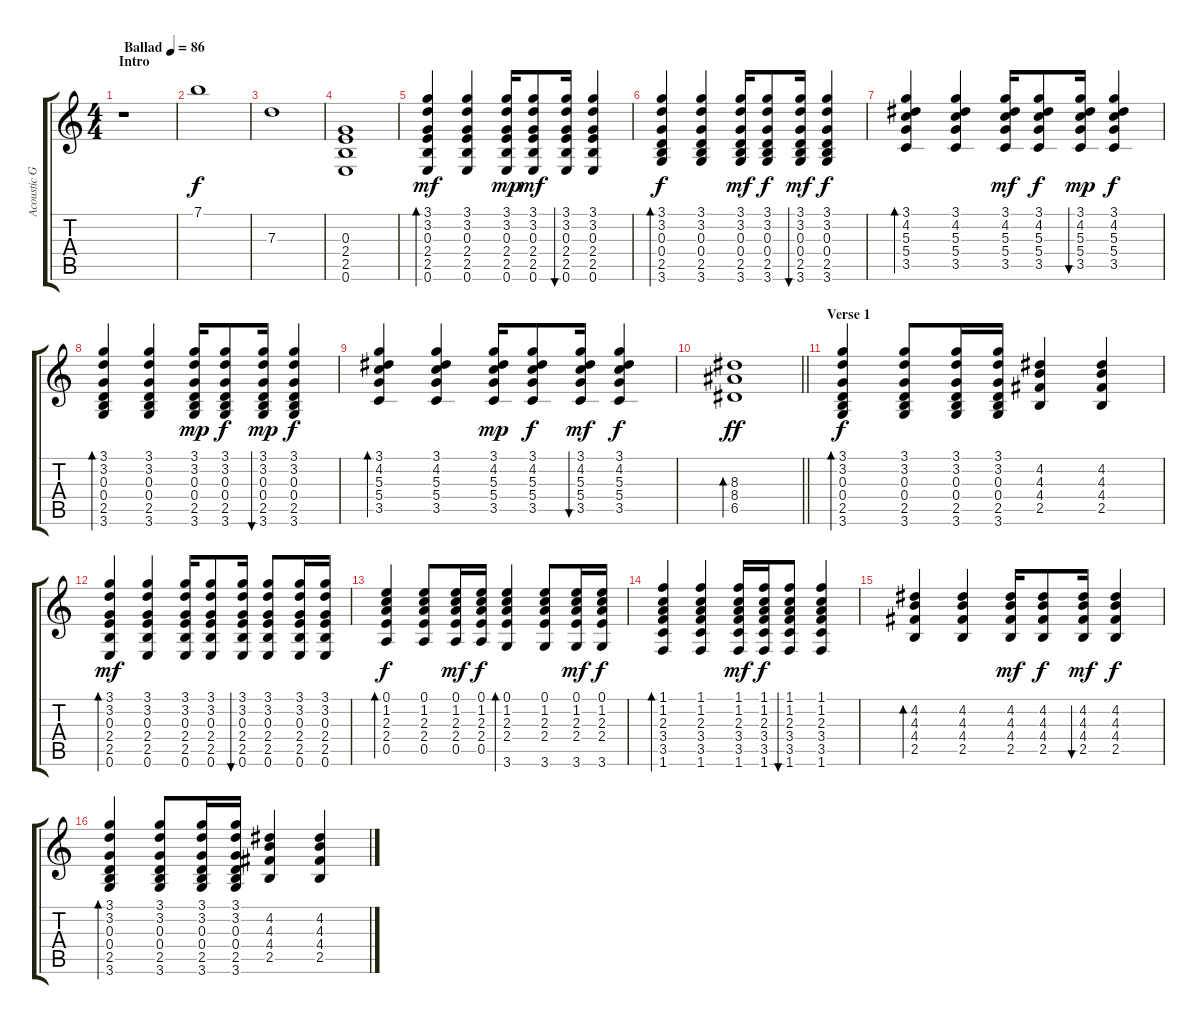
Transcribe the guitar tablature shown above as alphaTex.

\track ("Acoustic Guitar (Ed Minton)" "Acoustic G") {instrument acousticguitarsteel}
\staff {score tabs}
\tuning (E4 B3 G3 D3 A2 E2) {hide}
\ts (4 4)
\section ("" "Intro")
\tempo (86 "Ballad")
\clef g2
\ks c
r.1{dy f instrument acousticguitarsteel} |
7.1.1 |
7.3.1 |
(0.3 2.4 2.5 0.6).1 |
(3.1 3.2 0.3 2.4 2.5 0.6).4{bd 30 dy mf} (3.1 3.2 0.3 2.4 2.5 0.6).4 (3.1 3.2 0.3 2.4 2.5 0.6).16{dy mp} (3.1 3.2 0.3 2.4 2.5 0.6).8{dy mf} (3.1 3.2 0.3 2.4 2.5 0.6).16{bu 30} (3.1 3.2 0.3 2.4 2.5 0.6).4 |
(3.1 3.2 0.3 0.4 2.5 3.6).4{bd 30 dy f} (3.1 3.2 0.3 0.4 2.5 3.6).4 (3.1 3.2 0.3 0.4 2.5 3.6).16{dy mf} (3.1 3.2 0.3 0.4 2.5 3.6).8{dy f} (3.1 3.2 0.3 0.4 2.5 3.6).16{bu 30 dy mf} (3.1 3.2 0.3 0.4 2.5 3.6).4{dy f} |
(3.1 4.2 5.3 5.4 3.5).4{bd 30} (3.1 4.2 5.3 5.4 3.5).4 (3.1 4.2 5.3 5.4 3.5).16{dy mf} (3.1 4.2 5.3 5.4 3.5).8{dy f} (3.1 4.2 5.3 5.4 3.5).16{bu 30 dy mp} (3.1 4.2 5.3 5.4 3.5).4{dy f} |
(3.1 3.2 0.3 0.4 2.5 3.6).4{bd 30} (3.1 3.2 0.3 0.4 2.5 3.6).4 (3.1 3.2 0.3 0.4 2.5 3.6).16{dy mp} (3.1 3.2 0.3 0.4 2.5 3.6).8{dy f} (3.1 3.2 0.3 0.4 2.5 3.6).16{bu 30 dy mp} (3.1 3.2 0.3 0.4 2.5 3.6).4{dy f} |
(3.1 4.2 5.3 5.4 3.5).4{bd 30} (3.1 4.2 5.3 5.4 3.5).4 (3.1 4.2 5.3 5.4 3.5).16{dy mp} (3.1 4.2 5.3 5.4 3.5).8{dy f} (3.1 4.2 5.3 5.4 3.5).16{bu 30 dy mf} (3.1 4.2 5.3 5.4 3.5).4{dy f} |
\barLineRight lightlight
(8.3 8.4 6.5).1{bd 60 dy ff} |
\section ("" "Verse 1")
(3.1 3.2 0.3 0.4 2.5 3.6).4{bd 30 dy f} (3.1 3.2 0.3 0.4 2.5 3.6).8 (3.1 3.2 0.3 0.4 2.5 3.6).16 (3.1 3.2 0.3 0.4 2.5 3.6).16 (4.2 4.3 4.4 2.5).4 (4.2 4.3 4.4 2.5).4 |
(3.1 3.2 0.3 2.4 2.5 0.6).4{bd 30 dy mf} (3.1 3.2 0.3 2.4 2.5 0.6).4 (3.1 3.2 0.3 2.4 2.5 0.6).16 (3.1 3.2 0.3 2.4 2.5 0.6).8 (3.1 3.2 0.3 2.4 2.5 0.6).16{bu 30} (3.1 3.2 0.3 2.4 2.5 0.6).8 (3.1 3.2 0.3 2.4 2.5 0.6).16 (3.1 3.2 0.3 2.4 2.5 0.6).16 |
(0.1 1.2 2.3 2.4 0.5).4{bd 30 dy f} (0.1 1.2 2.3 2.4 0.5).8 (0.1 1.2 2.3 2.4 0.5).16{dy mf} (0.1 1.2 2.3 2.4 0.5).16{dy f} (0.1 1.2 2.3 2.4 3.6).4{bd 30} (0.1 1.2 2.3 2.4 3.6).8 (0.1 1.2 2.3 2.4 3.6).16{dy mf} (0.1 1.2 2.3 2.4 3.6).16{dy f} |
(1.1 1.2 2.3 3.4 3.5 1.6).4{bd 30} (1.1 1.2 2.3 3.4 3.5 1.6).4 (1.1 1.2 2.3 3.4 3.5 1.6).16{dy mf} (1.1 1.2 2.3 3.4 3.5 1.6).16{dy f} (1.1 1.2 2.3 3.4 3.5 1.6).8{bu 30} (1.1 1.2 2.3 3.4 3.5 1.6).4 |
(4.2 4.3 4.4 2.5).4{bd 30} (4.2 4.3 4.4 2.5).4 (4.2 4.3 4.4 2.5).16{dy mf} (4.2 4.3 4.4 2.5).8{dy f} (4.2 4.3 4.4 2.5).16{bu 30 dy mf} (4.2 4.3 4.4 2.5).4{dy f} |
(3.1 3.2 0.3 0.4 2.5 3.6).4{bd 30} (3.1 3.2 0.3 0.4 2.5 3.6).8 (3.1 3.2 0.3 0.4 2.5 3.6).16 (3.1 3.2 0.3 0.4 2.5 3.6).16 (4.2 4.3 4.4 2.5).4 (4.2 4.3 4.4 2.5).4
